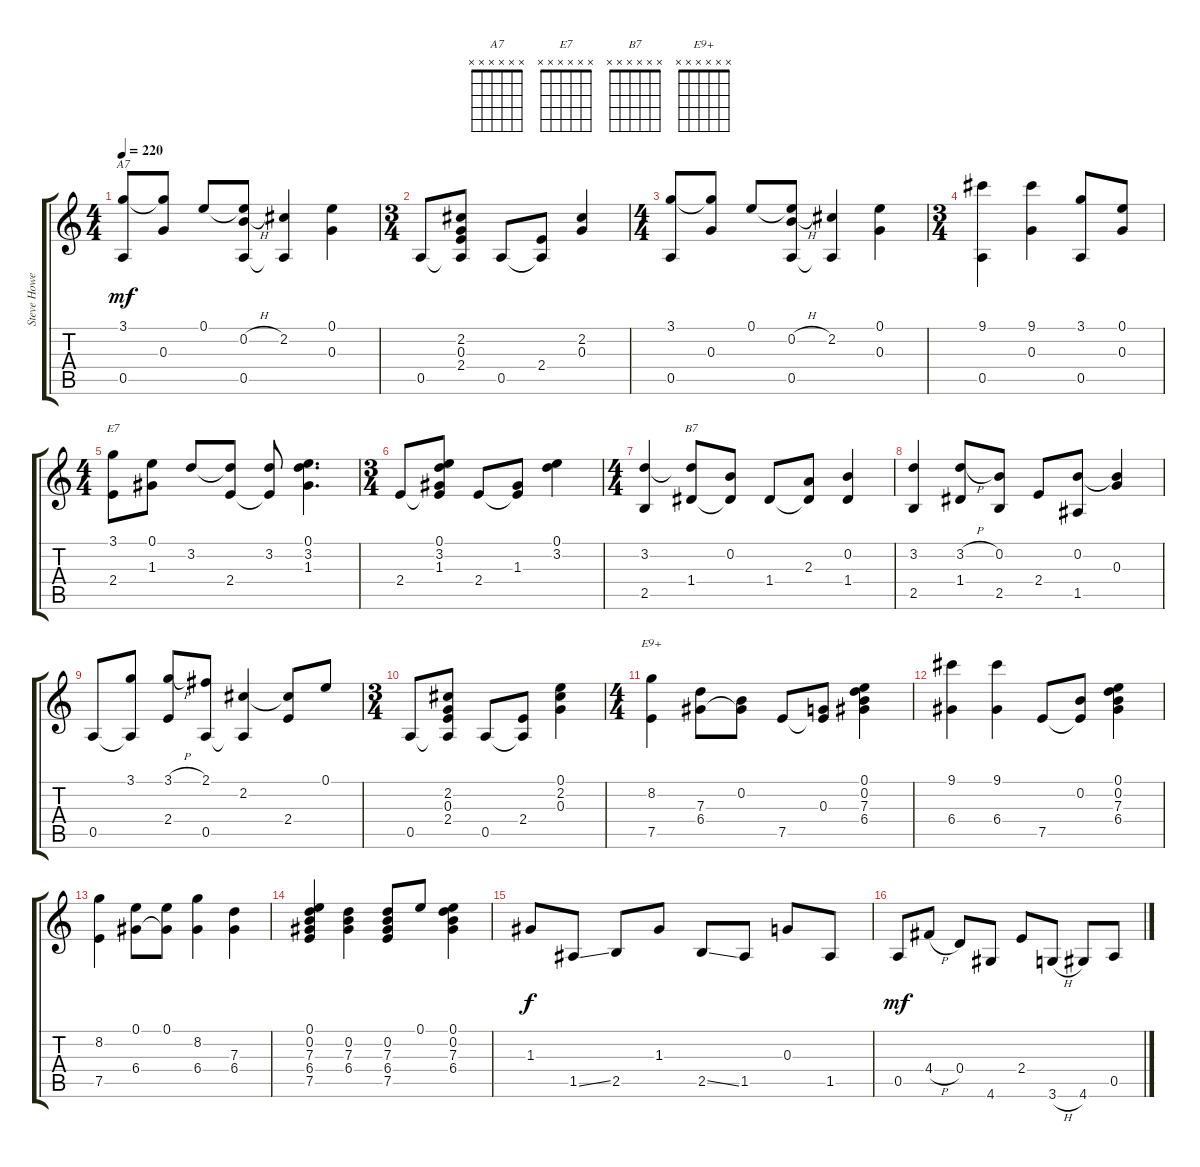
\track ("Steve Howe" "Steve Howe") {instrument acousticguitarsteel}
\staff {score tabs}
\tuning (E4 B3 G3 D3 A2 E2) {hide}
\chord ("A7" x x x x x x)
\chord ("E7" x x x x x x)
\chord ("B7" x x x x x x)
\chord ("E9+" x x x x x x)
\ts (4 4)
\tempo 220
\clef g2
\ks c
(3.1 0.5).8{ch "A7" dy mf} (3.1{t} 0.3).8 0.1.8 (0.1{t} 0.2{h} 0.5).8 (2.2 0.5{t}).4 (0.1 0.3).4 |
\ts (3 4)
0.5.8 (2.2 0.3 2.4 0.5{t}).8 0.5.8 (2.4 0.5{t}).8 (2.2 0.3).4 |
\ts (4 4)
(3.1 0.5).8 (3.1{t} 0.3).8 0.1.8 (0.1{t} 0.2{h} 0.5).8 (2.2 0.5{t}).4 (0.1 0.3).4 |
\ts (3 4)
(9.1 0.5).4 (9.1 0.3).4 (3.1 0.5).8 (0.1 0.3).8 |
\ts (4 4)
(3.1 2.4).8{ch "E7"} (0.1 1.3).8 3.2.8 (3.2{t} 2.4).8 (3.2 2.4{t}).8 (0.1 3.2 1.3).4{d} |
\ts (3 4)
2.4.8 (0.1 3.2 1.3 2.4{t}).8 2.4.8 (1.3 2.4{t}).8 (0.1 3.2).4 |
\ts (4 4)
(3.2 2.5).4 (3.2{t} 1.4).8{ch "B7"} (0.2 1.4{t}).8 1.4.8 (2.3 1.4{t}).8 (0.2 1.4).4 |
(3.2 2.5).4 (3.2{h} 1.4).8 (0.2 2.5).8 2.4.8 (0.2 1.5).8 (0.2{t} 0.3).4 |
0.5.8 (3.1 0.5{t}).8 (3.1{h} 2.4).8 (2.1 0.5).8 (2.2 0.5{t}).4 (2.2{t} 2.4).8 0.1.8 |
\ts (3 4)
0.5.8 (2.2 0.3 2.4 0.5{t}).8 0.5.8 (2.4 0.5{t}).8 (0.1 2.2 0.3).4 |
\ts (4 4)
(8.2 7.5).4{ch "E9+"} (7.3 6.4).8 (0.2 6.4{t}).8 7.5.8 (0.3 7.5{t}).8 (0.1 0.2 7.3 6.4).4 |
(9.1 6.4).4 (9.1 6.4).4 7.5.8 (0.2 7.5{t}).8 (0.1 0.2 7.3 6.4).4 |
(8.2 7.5).4 (0.1 6.4).8 (0.1 6.4{t}).8 (8.2 6.4).4 (7.3 6.4).4 |
(0.1 0.2 7.3 6.4 7.5).4 (0.2 7.3 6.4).4 (0.2 7.3 6.4 7.5).8 0.1.8 (0.1 0.2 7.3 6.4).4 |
1.3.8{dy f} 1.5{ss}.8 2.5.8 1.3.8 2.5{ss}.8 1.5.8 0.3.8 1.5.8 |
0.5.8{dy mf} 4.4{h}.8 0.4.8 4.6.8 2.4.8 3.6{h}.8 4.6.8 0.5.8
